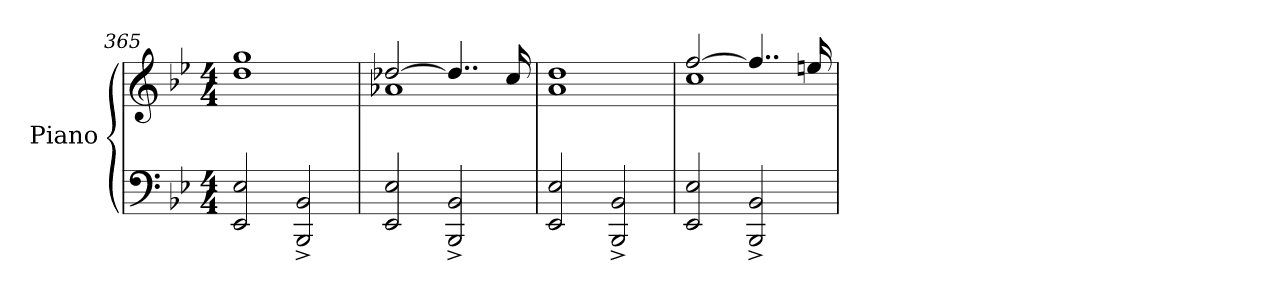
**kern	**kern
*part1	*part1
*staff2	*staff1
*I"Piano	*
*I'Pno.	*
!!LO:PB:g=z
*clefF4	*clefG2
*k[b-e-]	*k[b-e-]
*M4/4	*M4/4
=365	=365
2EE-/ 2E-/	1dd 1gg
2BBB-/^ 2BB-/^	.
=366	=366
*	*^
2EE-/ 2E-/	[2dd-X/	1a-X
2BBB-/^ 2BB-/^	4..dd-/]	.
.	16cc/	.
*	*v	*v
=367	=367
2EE-/ 2E-/	1a 1dd
2BBB-/^ 2BB-/^	.
=368	=368
*	*^
2EE-/ 2E-/	[2ff/	1cc
2BBB-/^ 2BB-/^	4..ff/]	.
.	16een/	.
*	*v	*v
=	=
*-	*-
